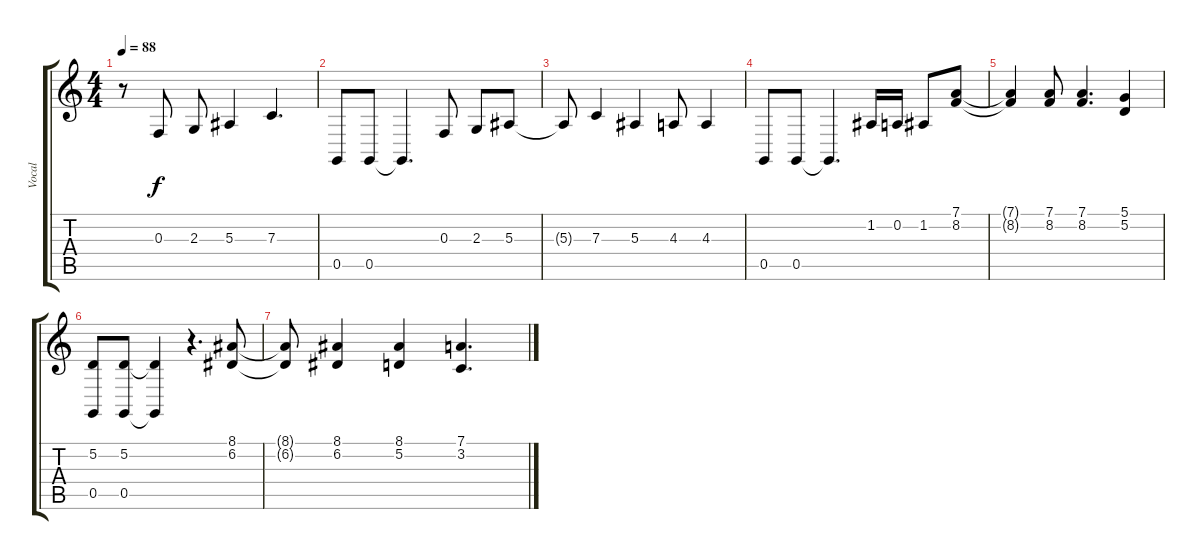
\track ("Vocal" "Vocal") {instrument lead6voice}
\staff {score tabs}
\tuning (D4 A3 F3 C3 G2 D2) {hide}
\ts (4 4)
\tempo 88
\clef g2
\ks c
r.8{dy f} 0.3.8 2.3.8 5.3.4 7.3.4{d} |
0.5.8 0.5.8 0.5{t}.4{d} 0.3.8 2.3.8 5.3.8 |
5.3{t}.8 7.3.4 5.3.4 4.3.8 4.3.4 |
0.5.8 0.5.8 0.5{t}.4{d} 1.2.16 0.2.16 1.2.8 (7.1 8.2).8 |
(7.1{t} 8.2{t}).4 (7.1 8.2).8 (7.1 8.2).4{d} (5.1 5.2).4 |
(5.2 0.5).8 (5.2 0.5).8 (5.2{t} 0.5{t}).4 r.4{d} (8.1 6.2).8 |
(8.1{t} 6.2{t}).8 (8.1 6.2).4 (8.1 5.2).4 (7.1 3.2).4{d}
